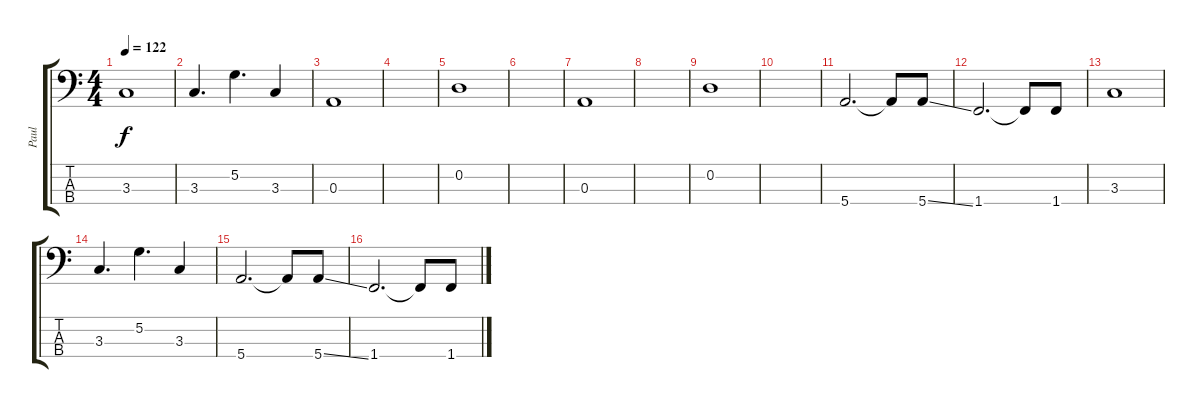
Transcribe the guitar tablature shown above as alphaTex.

\track ("Paul" "Paul") {instrument electricbassfinger}
\staff {score tabs}
\tuning (G2 D2 A1 E1) {hide}
\ts (4 4)
\tempo 122
\clef f4
\ks c
3.3.1{dy f} |
3.3.4{d} 5.2.4{d} 3.3.4 |
0.3.1 |
|
0.2.1 |
|
0.3.1 |
|
0.2.1 |
|
5.4.2{d} 5.4{t}.8 5.4{ss}.8 |
1.4.2{d} 1.4{t}.8 1.4.8 |
3.3.1 |
3.3.4{d} 5.2.4{d} 3.3.4 |
5.4.2{d} 5.4{t}.8 5.4{ss}.8 |
1.4.2{d} 1.4{t}.8 1.4.8
